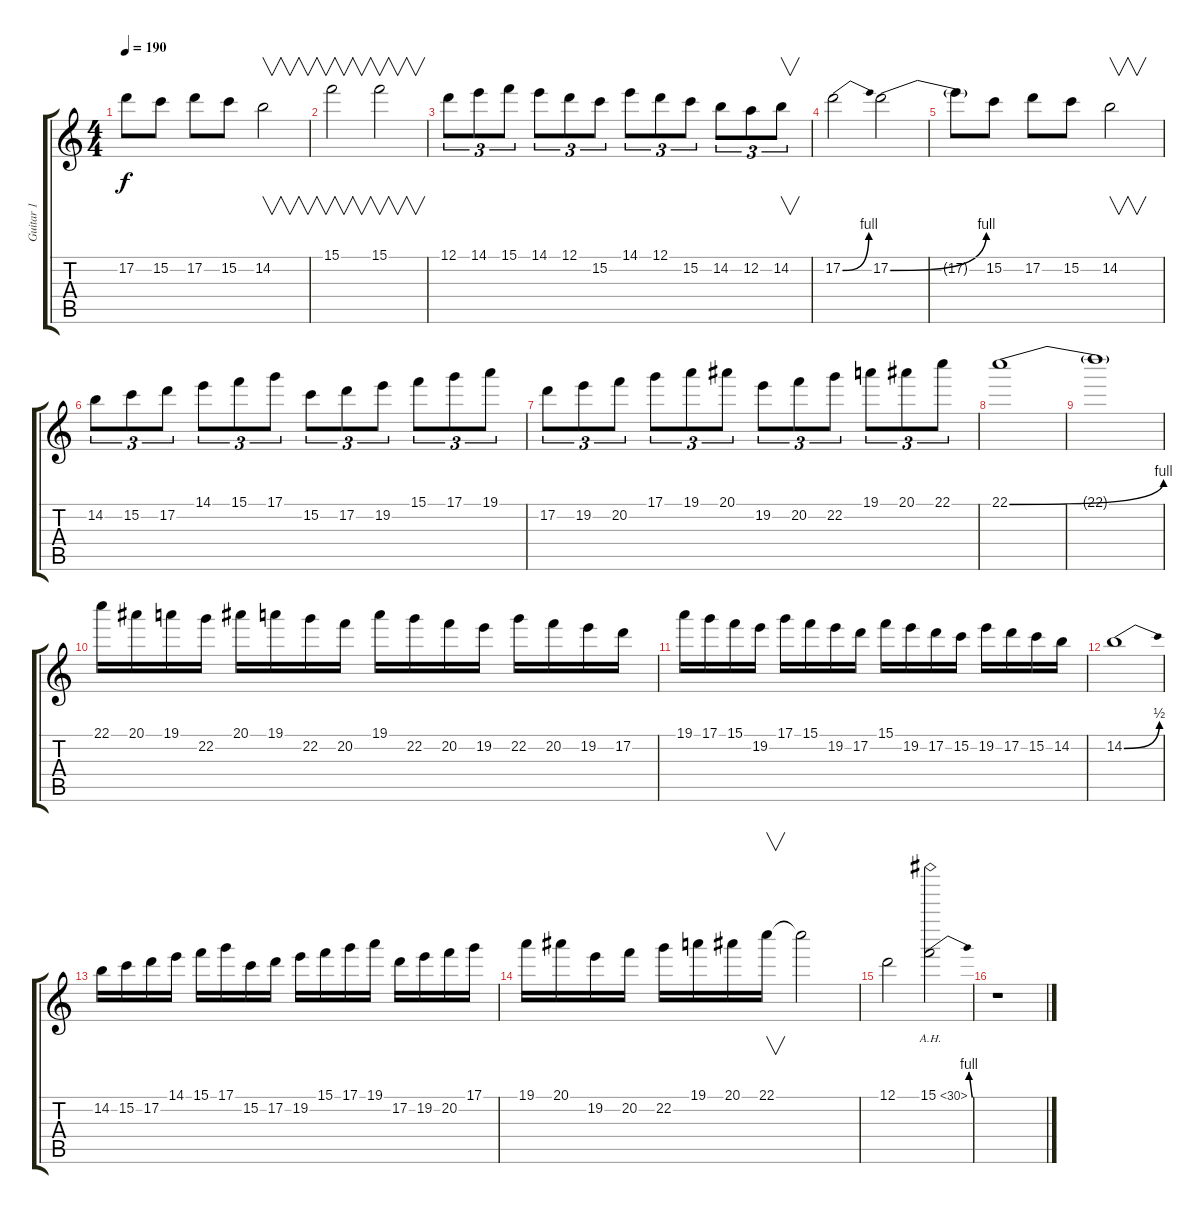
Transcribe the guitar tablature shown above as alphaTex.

\track ("Guitar 1" "Guitar 1") {instrument overdrivenguitar}
\staff {score tabs}
\tuning (D4 A3 F3 C3 G2 C2) {hide}
\ts (4 4)
\tempo 190
\clef g2
\ks c
17.2{t}.8{dy f} 15.2.8 17.2.8 15.2.8 14.2.2{v} |
15.1.2{v} 15.1.2{v} |
12.1.8{tu (3 2)} 14.1.8{tu (3 2)} 15.1.8{tu (3 2)} 14.1.8{tu (3 2)} 12.1.8{tu (3 2)} 15.2.8{tu (3 2)} 14.1.8{tu (3 2)} 12.1.8{tu (3 2)} 15.2.8{tu (3 2)} 14.2.8{tu (3 2)} 12.2.8{tu (3 2)} 14.2.8{v tu (3 2)} |
17.2{be (bend 0 0 60 4)}.2 17.2{be (bend 0 0 60 4)}.2 |
17.2{t}.8 15.2.8 17.2.8 15.2.8 14.2.2{v} |
14.2.8{tu (3 2)} 15.2.8{tu (3 2)} 17.2.8{tu (3 2)} 14.1.8{tu (3 2)} 15.1.8{tu (3 2)} 17.1.8{tu (3 2)} 15.2.8{tu (3 2)} 17.2.8{tu (3 2)} 19.2.8{tu (3 2)} 15.1.8{tu (3 2)} 17.1.8{tu (3 2)} 19.1.8{tu (3 2)} |
17.2.8{tu (3 2)} 19.2.8{tu (3 2)} 20.2.8{tu (3 2)} 17.1.8{tu (3 2)} 19.1.8{tu (3 2)} 20.1.8{tu (3 2)} 19.2.8{tu (3 2)} 20.2.8{tu (3 2)} 22.2.8{tu (3 2)} 19.1.8{tu (3 2)} 20.1.8{tu (3 2)} 22.1.8{tu (3 2)} |
22.1{be (bend 0 0 60 4)}.1 |
22.1{t}.1 |
22.1.16 20.1.16 19.1.16 22.2.16 20.1.16 19.1.16 22.2.16 20.2.16 19.1.16 22.2.16 20.2.16 19.2.16 22.2.16 20.2.16 19.2.16 17.2.16 |
19.1.16 17.1.16 15.1.16 19.2.16 17.1.16 15.1.16 19.2.16 17.2.16 15.1.16 19.2.16 17.2.16 15.2.16 19.2.16 17.2.16 15.2.16 14.2.16 |
14.2{be (bend 0 0 60 2)}.1 |
14.2.16 15.2.16 17.2.16 14.1.16 15.1.16 17.1.16 15.2.16 17.2.16 19.2.16 15.1.16 17.1.16 19.1.16 17.2.16 19.2.16 20.2.16 17.1.16 |
19.1.16 20.1.16 19.2.16 20.2.16 22.2.16 19.1.16 20.1.16 22.1.16{v} 22.1{t}.2 |
12.1.2 15.1{be (bend 0 0 60 4) ah 15}.2 |
r.1
